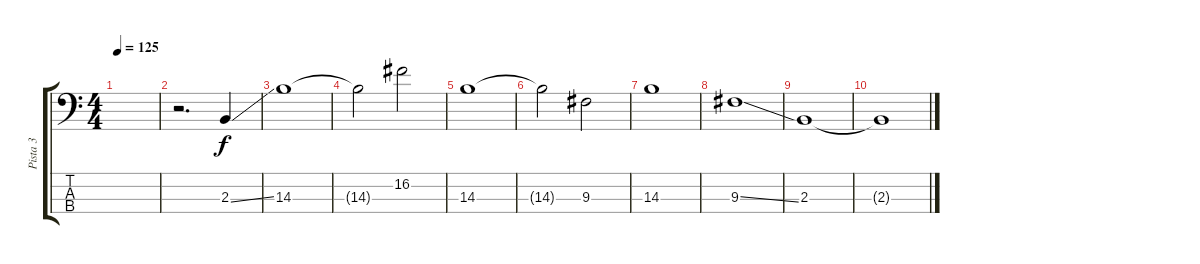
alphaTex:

\track ("Pista 3" "Pista 3") {instrument electricbassfinger}
\staff {score tabs}
\tuning (G2 D2 A1 E1) {hide}
\ts (4 4)
\tempo 125
\clef f4
\ks c
|
r.2{d} 2.3{ss}.4 |
14.3.1 |
14.3{t}.2 16.2.2 |
14.3.1 |
14.3{t}.2 9.3.2 |
14.3.1 |
9.3{ss}.1 |
2.3.1 |
2.3{t}.1
